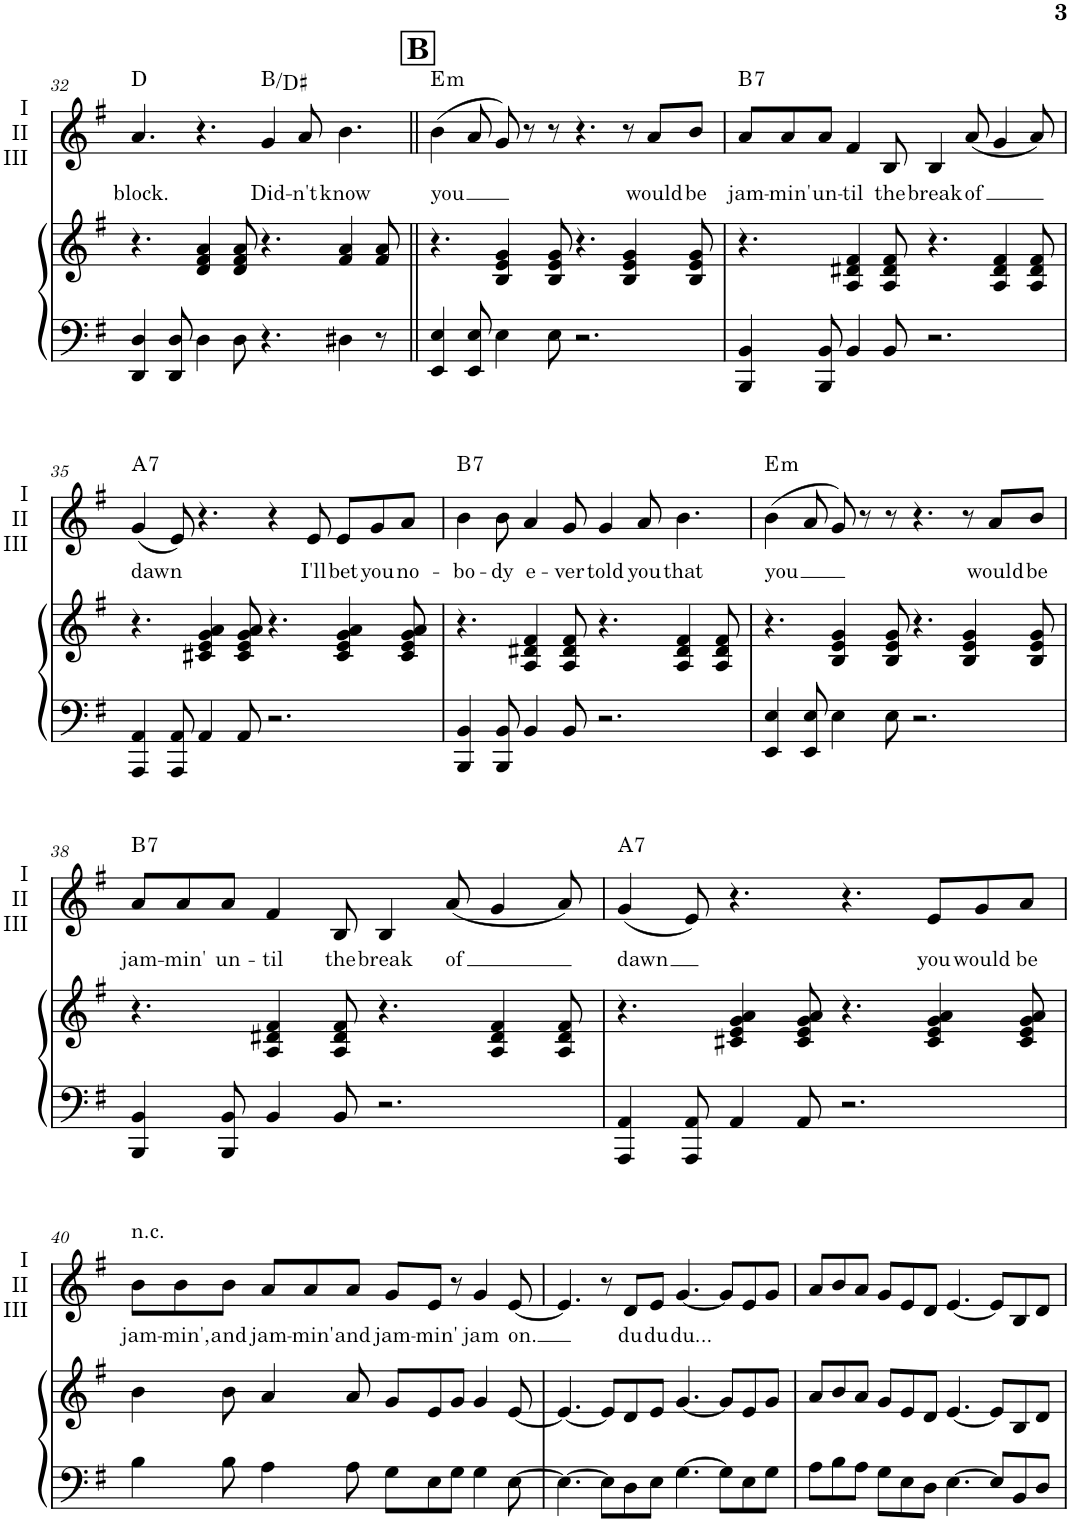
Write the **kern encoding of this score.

**kern	**kern	**kern	**text	**harte	**kern	**kern
*part4	*part4	*part3	*part3	*part3	*part2	*part1
*staff5	*staff4	*staff3	*staff3	*	*staff2	*staff1
*I"Piano	*	*I"I II III	*	*	*I"II	*I"I
*I'Pno	*	*I'I II III	*	*	*I'II	*I'I
!!LO:PB:g=z
*clefF4	*clefG2	*clefG2	*	*	*clefG2	*clefG2
*k[f#]	*k[f#]	*k[f#]	*	*	*k[f#]	*k[f#]
*M12/8	*M12/8	*M12/8	*	*	*M12/8	*M12/8
=32	=32	=32	=32	=32	=32	=32
!	!	!	!LO:LY:b	!	!	!
4DD/ 4D/	4.r	4.a/	block.	D:maj	1.r	1.r
8DD/ 8D/	.	.	.	.	.	.
4D\	4d/ 4f#/ 4a/	4.r	.	.	.	.
8D\	8d/ 8f#/ 8a/	.	.	.	.	.
!	!	!	!LO:LY:b	!	!	!
4.r	4.r	4g/	Did-	B:maj/3	.	.
!	!	!	!LO:LY:b	!	!	!
.	.	8a/	-n't	.	.	.
!	!	!	!LO:LY:b	!	!	!
4D#X\	4f#/ 4a/	4.b\	know	.	.	.
8r	8f#/ 8a/	.	.	.	.	.
!!LO:REH:place=s1:a:B:cj:fs=14:t=B
=33||	=33||	=33||	=33||	=33||	=33||	=33||
!	!	!	!LO:LY:b	!LO:H:kt=m	!	!
4EE/ 4E/	4.r	(4b\	you	E:min	1.r	1.r
8EE/ 8E/	.	8a/	.	.	.	.
4E\	4B/ 4e/ 4g/	8g/)	.	.	.	.
.	.	8r	.	.	.	.
8E\	8B/ 8e/ 8g/	8r	.	.	.	.
2.r	4.r	4.r	.	.	.	.
.	4B/ 4e/ 4g/	8r	.	.	.	.
!	!	!	!LO:LY:b	!	!	!
.	.	8a/L	would	.	.	.
!	!	!	!LO:LY:b	!	!	!
.	8B/ 8e/ 8g/	8b/J	be	.	.	.
=34	=34	=34	=34	=34	=34	=34
!	!	!	!LO:LY:b	!LO:H:kt=7	!	!
4BBB/ 4BB/	4.r	8a/L	jam-	B:7	1.r	1.r
!	!	!	!LO:LY:b	!	!	!
.	.	8a/	-min'	.	.	.
!	!	!	!LO:LY:b	!	!	!
8BBB/ 8BB/	.	8a/J	un-	.	.	.
!	!	!	!LO:LY:b	!	!	!
4BB/	4A/ 4d#X/ 4f#/	4f#/	-til	.	.	.
!	!	!	!LO:LY:b	!	!	!
8BB/	8A/ 8d#/ 8f#/	8B/	the	.	.	.
!	!	!	!LO:LY:b	!	!	!
2.r	4.r	4B/	break	.	.	.
!	!	!	!LO:LY:b	!	!	!
.	.	(8a/	of	.	.	.
.	4A/ 4d#/ 4f#/	4g/	.	.	.	.
.	8A/ 8d#/ 8f#/	8a/)	.	.	.	.
!!LO:LB:g=z
=35	=35	=35	=35	=35	=35	=35
!	!	!	!LO:LY:b	!LO:H:kt=7	!	!
4AAA/ 4AA/	4.r	(4g/	dawn	A:7	1.r	1.r
8AAA/ 8AA/	.	8e/)	.	.	.	.
4AA/	4c#X/ 4e/ 4g/ 4a/	4.r	.	.	.	.
8AA/	8c#/ 8e/ 8g/ 8a/	.	.	.	.	.
2.r	4.r	4r	.	.	.	.
!	!	!	!LO:LY:b	!	!	!
.	.	8e/	I'll	.	.	.
!	!	!	!LO:LY:b	!	!	!
.	4c#/ 4e/ 4g/ 4a/	8e/L	bet	.	.	.
!	!	!	!LO:LY:b	!	!	!
.	.	8g/	you	.	.	.
!	!	!	!LO:LY:b	!	!	!
.	8c#/ 8e/ 8g/ 8a/	8a/J	no-	.	.	.
=36	=36	=36	=36	=36	=36	=36
!	!	!	!LO:LY:b	!LO:H:kt=7	!	!
4BBB/ 4BB/	4.r	4b\	-bo-	B:7	1.r	1.r
!	!	!	!LO:LY:b	!	!	!
8BBB/ 8BB/	.	8b\	-dy	.	.	.
!	!	!	!LO:LY:b	!	!	!
4BB/	4A/ 4d#X/ 4f#/	4a/	e-	.	.	.
!	!	!	!LO:LY:b	!	!	!
8BB/	8A/ 8d#/ 8f#/	8g/	-ver	.	.	.
!	!	!	!LO:LY:b	!	!	!
2.r	4.r	4g/	told	.	.	.
!	!	!	!LO:LY:b	!	!	!
.	.	8a/	you	.	.	.
!	!	!	!LO:LY:b	!	!	!
.	4A/ 4d#/ 4f#/	4.b\	that	.	.	.
.	8A/ 8d#/ 8f#/	.	.	.	.	.
=37	=37	=37	=37	=37	=37	=37
!	!	!	!LO:LY:b	!LO:H:kt=m	!	!
4EE/ 4E/	4.r	(4b\	you	E:min	1.r	1.r
8EE/ 8E/	.	8a/	.	.	.	.
4E\	4B/ 4e/ 4g/	8g/)	.	.	.	.
.	.	8r	.	.	.	.
8E\	8B/ 8e/ 8g/	8r	.	.	.	.
2.r	4.r	4.r	.	.	.	.
.	4B/ 4e/ 4g/	8r	.	.	.	.
!	!	!	!LO:LY:b	!	!	!
.	.	8a/L	would	.	.	.
!	!	!	!LO:LY:b	!	!	!
.	8B/ 8e/ 8g/	8b/J	be	.	.	.
!!LO:LB:g=z
=38	=38	=38	=38	=38	=38	=38
!	!	!	!LO:LY:b	!LO:H:kt=7	!	!
4BBB/ 4BB/	4.r	8a/L	jam-	B:7	1.r	1.r
!	!	!	!LO:LY:b	!	!	!
.	.	8a/	-min'	.	.	.
!	!	!	!LO:LY:b	!	!	!
8BBB/ 8BB/	.	8a/J	un-	.	.	.
!	!	!	!LO:LY:b	!	!	!
4BB/	4A/ 4d#X/ 4f#/	4f#/	-til	.	.	.
!	!	!	!LO:LY:b	!	!	!
8BB/	8A/ 8d#/ 8f#/	8B/	the	.	.	.
!	!	!	!LO:LY:b	!	!	!
2.r	4.r	4B/	break	.	.	.
!	!	!	!LO:LY:b	!	!	!
.	.	(8a/	of	.	.	.
.	4A/ 4d#/ 4f#/	4g/	.	.	.	.
.	8A/ 8d#/ 8f#/	8a/)	.	.	.	.
=39	=39	=39	=39	=39	=39	=39
!	!	!	!LO:LY:b	!LO:H:kt=7	!	!
4AAA/ 4AA/	4.r	(4g/	dawn	A:7	1.r	1.r
8AAA/ 8AA/	.	8e/)	.	.	.	.
4AA/	4c#X/ 4e/ 4g/ 4a/	4.r	.	.	.	.
8AA/	8c#/ 8e/ 8g/ 8a/	.	.	.	.	.
2.r	4.r	4.r	.	.	.	.
!	!	!	!LO:LY:b	!	!	!
.	4c#/ 4e/ 4g/ 4a/	8e/L	you	.	.	.
!	!	!	!LO:LY:b	!	!	!
.	.	8g/	would	.	.	.
!	!	!	!LO:LY:b	!	!	!
.	8c#/ 8e/ 8g/ 8a/	8a/J	be	.	.	.
!!LO:LB:g=z
=40	=40	=40	=40	=40	=40	=40
!	!	!	!LO:LY:b	!LO:H:kt=n.c.	!	!
4B\	4b\	8b\L	jam-	N	1.r	1.r
!	!	!	!LO:LY:b	!	!	!
.	.	8b\	-min',	.	.	.
!	!	!	!LO:LY:b	!	!	!
8B\	8b\	8b\J	and	.	.	.
!	!	!	!LO:LY:b	!	!	!
4A\	4a/	8a/L	jam-	.	.	.
!	!	!	!LO:LY:b	!	!	!
.	.	8a/	-min'	.	.	.
!	!	!	!LO:LY:b	!	!	!
8A\	8a/	8a/J	and	.	.	.
!	!	!	!LO:LY:b	!	!	!
8G\L	8g/L	8g/L	jam-	.	.	.
!	!	!	!LO:LY:b	!	!	!
8E\	8e/	8e/J	-min'	.	.	.
8G\J	8g/J	8r	.	.	.	.
!	!	!	!LO:LY:b	!	!	!
4G\	4g/	4g/	jam	.	.	.
!	!	!	!LO:LY:b	!	!	!
[8E\	[8e/	[8e/	on.	.	.	.
=41	=41	=41	=41	=41	=41	=41
4.E\_	4.e/_	4.e/]	.	.	1.r	1.r
8E\L]	8e/L]	8r	.	.	.	.
!	!	!	!LO:LY:b	!	!	!
8D\	8d/	8d/L	du	.	.	.
!	!	!	!LO:LY:b	!	!	!
8E\J	8e/J	8e/J	du	.	.	.
!	!	!	!LO:LY:b	!	!	!
[4.G\	[4.g/	[4.g/	du...	.	.	.
8G\L]	8g/L]	8g/L]	.	.	.	.
8E\	8e/	8e/	.	.	.	.
8G\J	8g/J	8g/J	.	.	.	.
=42	=42	=42	=42	=42	=42	=42
8A\L	8a/L	8a/L	.	.	1.r	1.r
8B\	8b/	8b/	.	.	.	.
8A\J	8a/J	8a/J	.	.	.	.
8G\L	8g/L	8g/L	.	.	.	.
8E\	8e/	8e/	.	.	.	.
8D\J	8d/J	8d/J	.	.	.	.
[4.E\	[4.e/	[4.e/	.	.	.	.
8E/L]	8e/L]	8e/L]	.	.	.	.
8BB/	8B/	8B/	.	.	.	.
8D/J	8d/J	8d/J	.	.	.	.
=	=	=	=	=	=	=
*-	*-	*-	*-	*-	*-	*-
